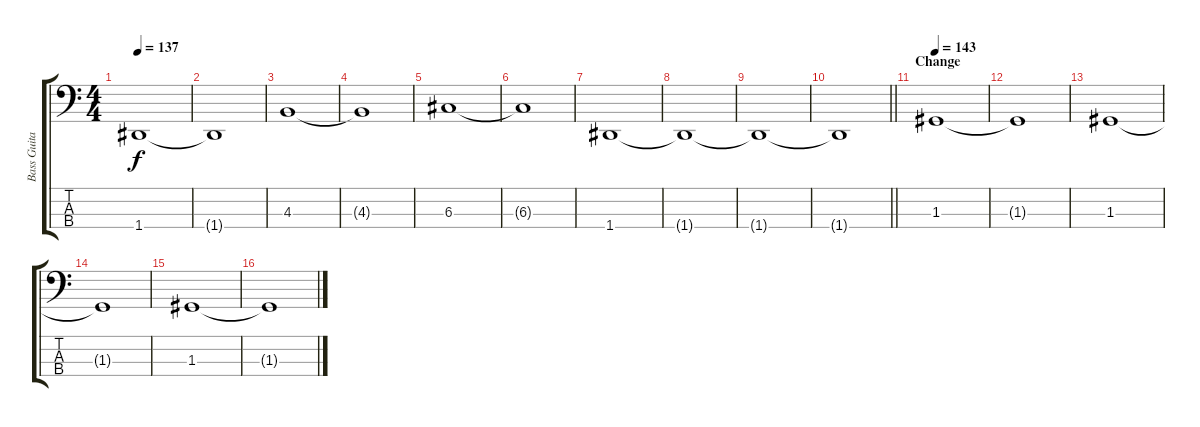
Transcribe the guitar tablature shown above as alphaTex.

\track ("Bass Guitar" "Bass Guita") {instrument electricbassfinger}
\staff {score tabs}
\tuning (F2 C2 G1 D1) {hide}
\ts (4 4)
\tempo 137
\clef f4
\ks c
1.4.1{dy f} |
1.4{t}.1 |
4.3.1 |
4.3{t}.1 |
6.3.1 |
6.3{t}.1 |
1.4.1 |
1.4{t}.1 |
1.4{t}.1 |
\barLineRight lightlight
1.4{t}.1 |
\section ("" "Change")
\tempo 143
1.3.1 |
1.3{t}.1 |
1.3.1 |
1.3{t}.1 |
1.3.1 |
1.3{t}.1
